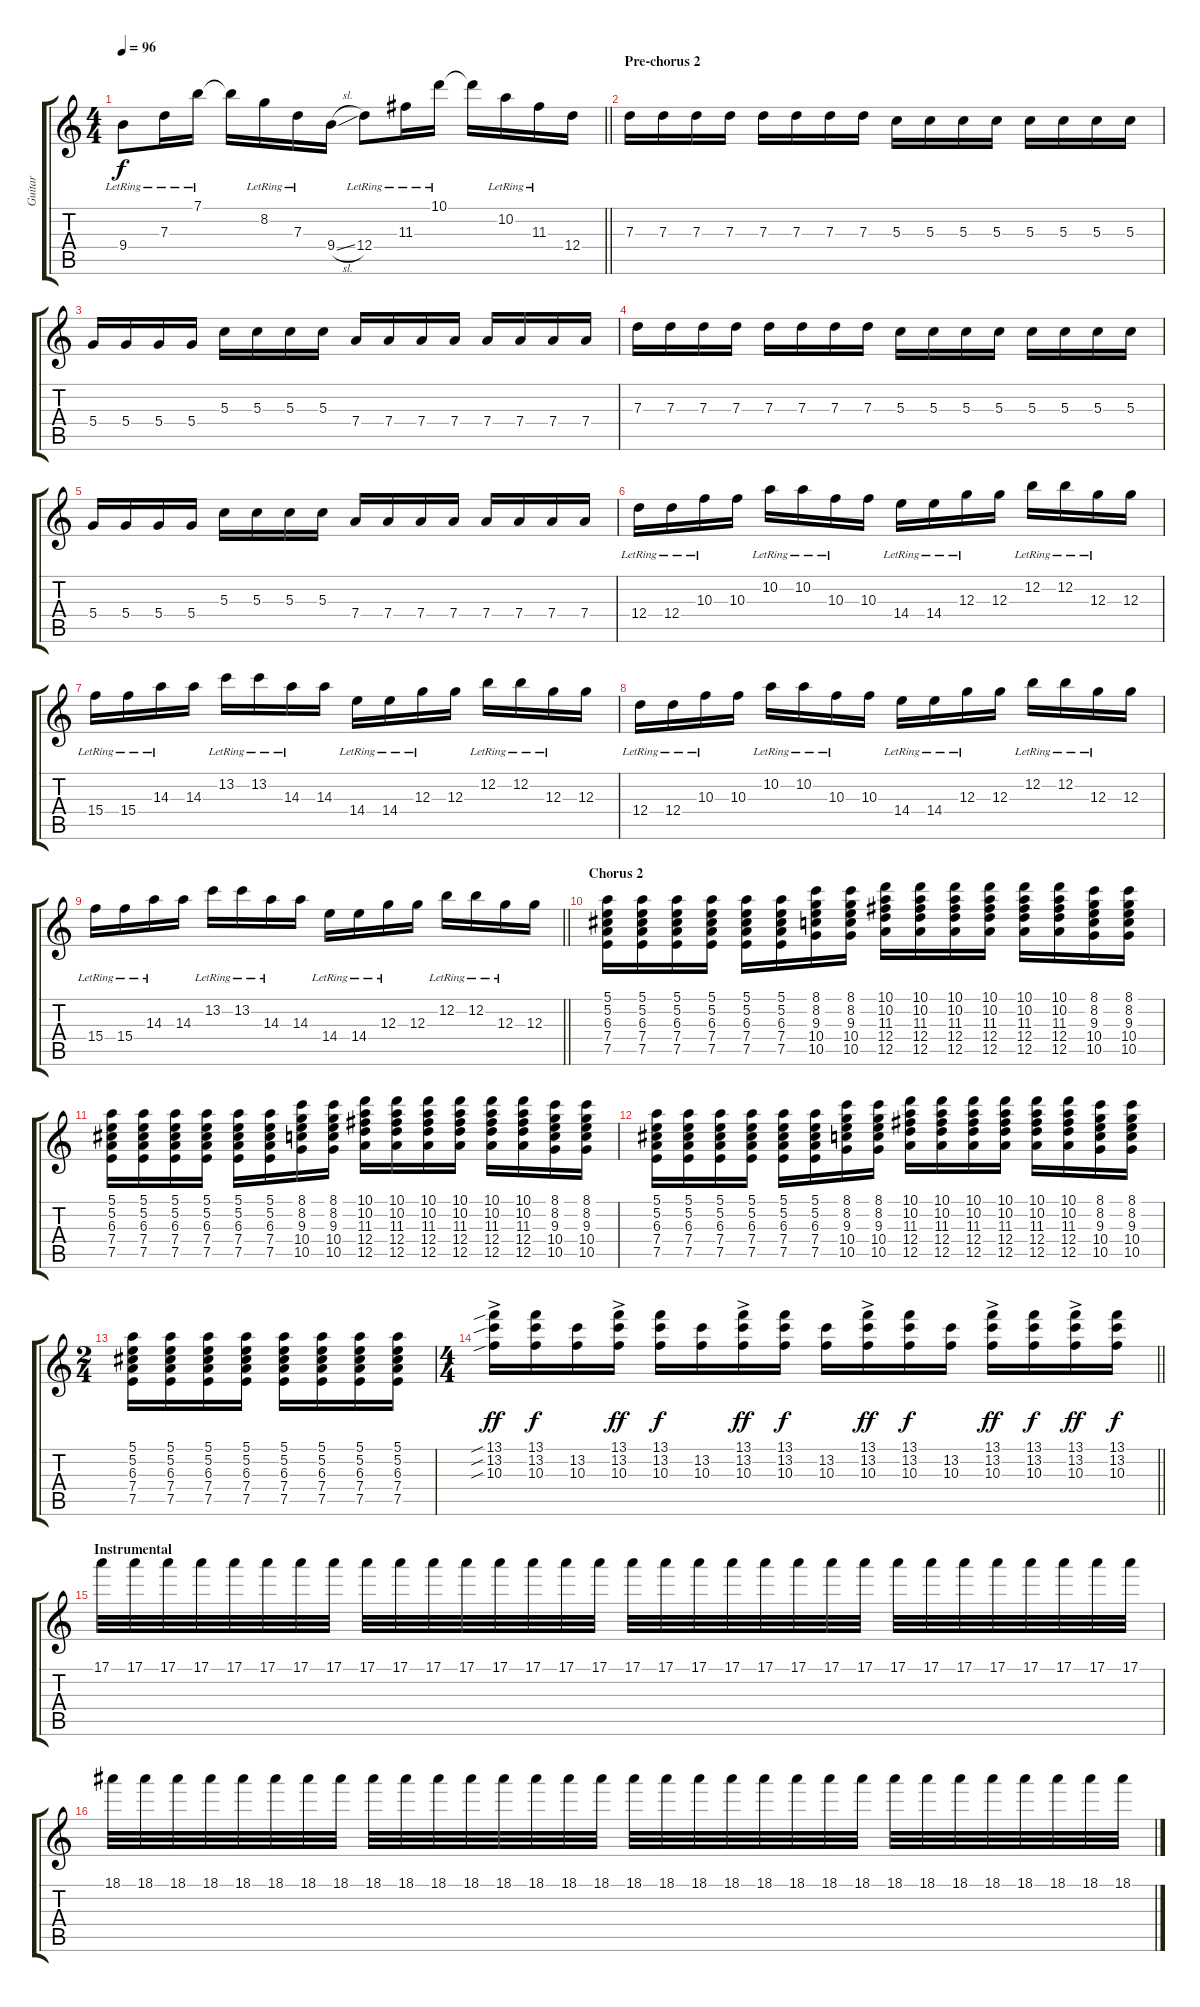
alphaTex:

\track ("Guitar" "Guitar") {instrument distortionguitar}
\staff {score tabs}
\tuning (E4 B3 G3 D3 A2 E2) {hide}
\ts (4 4)
\tempo 96
\clef g2
\barLineRight lightlight
\ks c
9.4{lr}.8{dy f} 7.3{lr}.16 7.1{lr}.16 7.1{t}.16 8.2{lr}.16 7.3{lr}.16 9.4{sl}.16 12.4{lr}.8 11.3{lr}.16 10.1{lr}.16 10.1{t}.16 10.2{lr}.16 11.3{lr}.16 12.4.16 |
\section ("" "Pre-chorus 2")
7.3.16 7.3.16 7.3.16 7.3.16 7.3.16 7.3.16 7.3.16 7.3.16 5.3.16 5.3.16 5.3.16 5.3.16 5.3.16 5.3.16 5.3.16 5.3.16 |
5.4.16 5.4.16 5.4.16 5.4.16 5.3.16 5.3.16 5.3.16 5.3.16 7.4.16 7.4.16 7.4.16 7.4.16 7.4.16 7.4.16 7.4.16 7.4.16 |
7.3.16 7.3.16 7.3.16 7.3.16 7.3.16 7.3.16 7.3.16 7.3.16 5.3.16 5.3.16 5.3.16 5.3.16 5.3.16 5.3.16 5.3.16 5.3.16 |
5.4.16 5.4.16 5.4.16 5.4.16 5.3.16 5.3.16 5.3.16 5.3.16 7.4.16 7.4.16 7.4.16 7.4.16 7.4.16 7.4.16 7.4.16 7.4.16 |
12.4{lr}.16 12.4{lr}.16 10.3{lr}.16 10.3.16 10.2{lr}.16 10.2{lr}.16 10.3{lr}.16 10.3.16 14.4{lr}.16 14.4{lr}.16 12.3{lr}.16 12.3.16 12.2{lr}.16 12.2{lr}.16 12.3{lr}.16 12.3.16 |
15.4{lr}.16 15.4{lr}.16 14.3{lr}.16 14.3.16 13.2{lr}.16 13.2{lr}.16 14.3{lr}.16 14.3.16 14.4{lr}.16 14.4{lr}.16 12.3{lr}.16 12.3.16 12.2{lr}.16 12.2{lr}.16 12.3{lr}.16 12.3.16 |
12.4{lr}.16 12.4{lr}.16 10.3{lr}.16 10.3.16 10.2{lr}.16 10.2{lr}.16 10.3{lr}.16 10.3.16 14.4{lr}.16 14.4{lr}.16 12.3{lr}.16 12.3.16 12.2{lr}.16 12.2{lr}.16 12.3{lr}.16 12.3.16 |
\barLineRight lightlight
15.4{lr}.16 15.4{lr}.16 14.3{lr}.16 14.3.16 13.2{lr}.16 13.2{lr}.16 14.3{lr}.16 14.3.16 14.4{lr}.16 14.4{lr}.16 12.3{lr}.16 12.3.16 12.2{lr}.16 12.2{lr}.16 12.3{lr}.16 12.3.16 |
\section ("" "Chorus 2")
(5.1 5.2 6.3 7.4 7.5).16 (5.1 5.2 6.3 7.4 7.5).16 (5.1 5.2 6.3 7.4 7.5).16 (5.1 5.2 6.3 7.4 7.5).16 (5.1 5.2 6.3 7.4 7.5).16 (5.1 5.2 6.3 7.4 7.5).16 (8.1 8.2 9.3 10.4 10.5).16 (8.1 8.2 9.3 10.4 10.5).16 (10.1 10.2 11.3 12.4 12.5).16 (10.1 10.2 11.3 12.4 12.5).16 (10.1 10.2 11.3 12.4 12.5).16 (10.1 10.2 11.3 12.4 12.5).16 (10.1 10.2 11.3 12.4 12.5).16 (10.1 10.2 11.3 12.4 12.5).16 (8.1 8.2 9.3 10.4 10.5).16 (8.1 8.2 9.3 10.4 10.5).16 |
(5.1 5.2 6.3 7.4 7.5).16 (5.1 5.2 6.3 7.4 7.5).16 (5.1 5.2 6.3 7.4 7.5).16 (5.1 5.2 6.3 7.4 7.5).16 (5.1 5.2 6.3 7.4 7.5).16 (5.1 5.2 6.3 7.4 7.5).16 (8.1 8.2 9.3 10.4 10.5).16 (8.1 8.2 9.3 10.4 10.5).16 (10.1 10.2 11.3 12.4 12.5).16 (10.1 10.2 11.3 12.4 12.5).16 (10.1 10.2 11.3 12.4 12.5).16 (10.1 10.2 11.3 12.4 12.5).16 (10.1 10.2 11.3 12.4 12.5).16 (10.1 10.2 11.3 12.4 12.5).16 (8.1 8.2 9.3 10.4 10.5).16 (8.1 8.2 9.3 10.4 10.5).16 |
(5.1 5.2 6.3 7.4 7.5).16 (5.1 5.2 6.3 7.4 7.5).16 (5.1 5.2 6.3 7.4 7.5).16 (5.1 5.2 6.3 7.4 7.5).16 (5.1 5.2 6.3 7.4 7.5).16 (5.1 5.2 6.3 7.4 7.5).16 (8.1 8.2 9.3 10.4 10.5).16 (8.1 8.2 9.3 10.4 10.5).16 (10.1 10.2 11.3 12.4 12.5).16 (10.1 10.2 11.3 12.4 12.5).16 (10.1 10.2 11.3 12.4 12.5).16 (10.1 10.2 11.3 12.4 12.5).16 (10.1 10.2 11.3 12.4 12.5).16 (10.1 10.2 11.3 12.4 12.5).16 (8.1 8.2 9.3 10.4 10.5).16 (8.1 8.2 9.3 10.4 10.5).16 |
\ts (2 4)
(5.1 5.2 6.3 7.4 7.5).16 (5.1 5.2 6.3 7.4 7.5).16 (5.1 5.2 6.3 7.4 7.5).16 (5.1 5.2 6.3 7.4 7.5).16 (5.1 5.2 6.3 7.4 7.5).16 (5.1 5.2 6.3 7.4 7.5).16 (5.1 5.2 6.3 7.4 7.5).16 (5.1 5.2 6.3 7.4 7.5).16 |
\ts (4 4)
\barLineRight lightlight
(13.1{sib ac} 13.2{sib} 10.3{sib}).16{dy ff} (13.1 13.2 10.3).16{dy f} (13.2 10.3).16 (13.1{ac} 13.2 10.3).16{dy ff} (13.1 13.2 10.3).16{dy f} (13.2 10.3).16 (13.1{ac} 13.2 10.3).16{dy ff} (13.1 13.2 10.3).16{dy f} (13.2 10.3).16 (13.1{ac} 13.2 10.3).16{dy ff} (13.1 13.2 10.3).16{dy f} (13.2 10.3).16 (13.1{ac} 13.2 10.3).16{dy ff} (13.1 13.2 10.3).16{dy f} (13.1{ac} 13.2 10.3).16{dy ff} (13.1 13.2 10.3).16{dy f} |
\section ("" "Instrumental")
17.1.32 17.1.32 17.1.32 17.1.32 17.1.32 17.1.32 17.1.32 17.1.32 17.1.32 17.1.32 17.1.32 17.1.32 17.1.32 17.1.32 17.1.32 17.1.32 17.1.32 17.1.32 17.1.32 17.1.32 17.1.32 17.1.32 17.1.32 17.1.32 17.1.32 17.1.32 17.1.32 17.1.32 17.1.32 17.1.32 17.1.32 17.1.32 |
18.1.32 18.1.32 18.1.32 18.1.32 18.1.32 18.1.32 18.1.32 18.1.32 18.1.32 18.1.32 18.1.32 18.1.32 18.1.32 18.1.32 18.1.32 18.1.32 18.1.32 18.1.32 18.1.32 18.1.32 18.1.32 18.1.32 18.1.32 18.1.32 18.1.32 18.1.32 18.1.32 18.1.32 18.1.32 18.1.32 18.1.32 18.1.32
